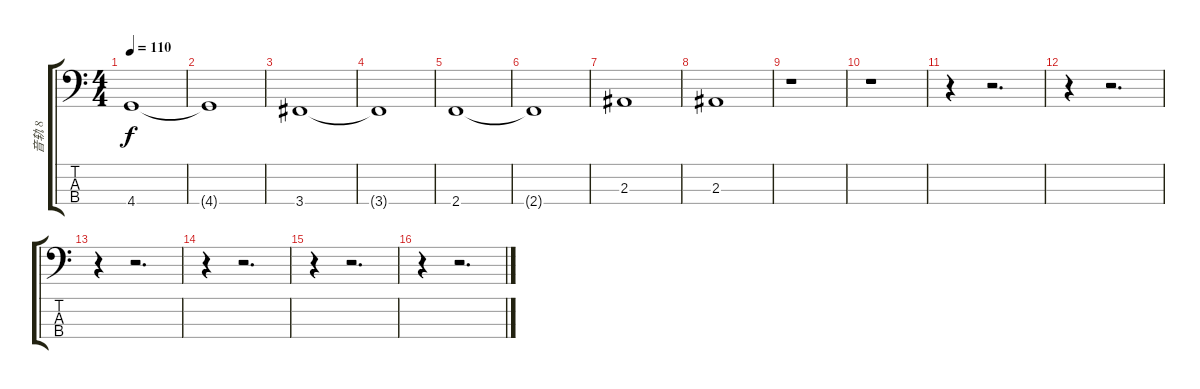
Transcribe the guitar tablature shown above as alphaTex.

\track ("音轨 8" "音轨 8") {instrument electricbassfinger}
\staff {score tabs}
\tuning (Gb2 Db2 Ab1 Eb1) {hide}
\ts (4 4)
\tempo 110
\clef f4
\ks c
4.4.1{dy f} |
4.4{t}.1 |
3.4.1 |
3.4{t}.1 |
2.4.1 |
2.4{t}.1 |
2.3.1 |
2.3.1 |
r.1 |
r.1 |
r.4 r.2{d} |
r.4 r.2{d} |
r.4 r.2{d} |
r.4 r.2{d} |
r.4 r.2{d} |
r.4 r.2{d}
